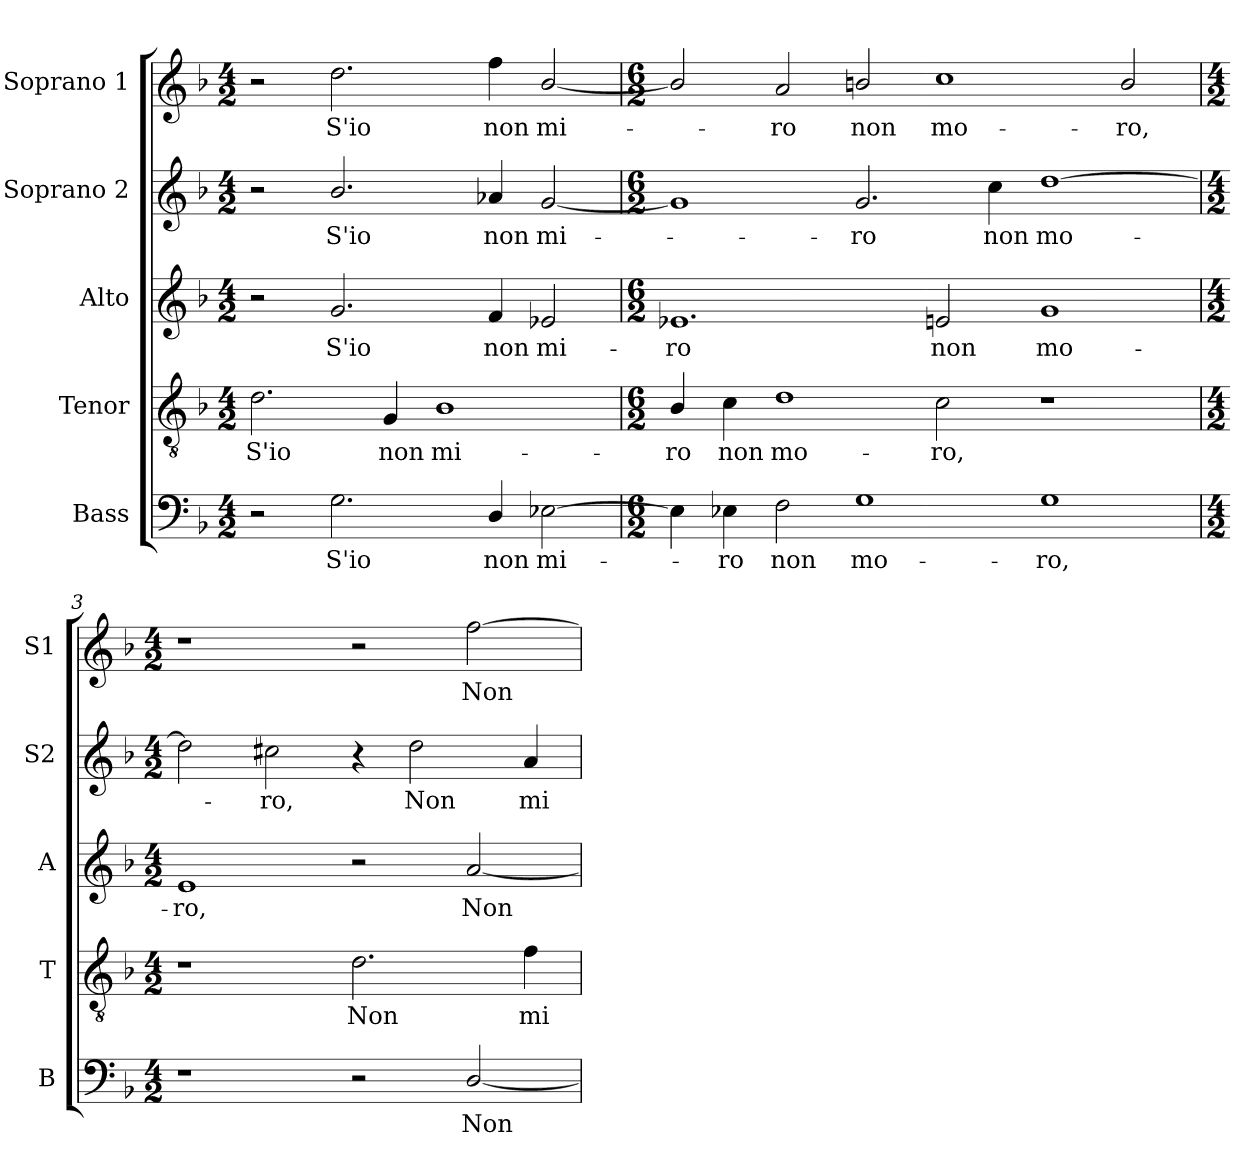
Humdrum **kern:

**kern	**text	**kern	**text	**kern	**text	**kern	**text	**kern	**text
*part5	*part5	*part4	*part4	*part3	*part3	*part2	*part2	*part1	*part1
*staff5	*staff5	*staff4	*staff4	*staff3	*staff3	*staff2	*staff2	*staff1	*staff1
*I"Bass	*	*I"Tenor	*	*I"Alto	*	*I"Soprano 2	*	*I"Soprano 1	*
*I'B	*	*I'T	*	*I'A	*	*I'S2	*	*I'S1	*
!!LO:PB:g=z
*clefF4	*	*clefGv2	*	*clefG2	*	*clefG2	*	*clefG2	*
*	*	*ITrd7c12	*	*	*	*	*	*	*
*k[b-]	*	*k[b-]	*	*k[b-]	*	*k[b-]	*	*k[b-]	*
*F:	*	*F:	*	*F:	*	*F:	*	*F:	*
*M4/2	*	*M4/2	*	*M4/2	*	*M4/2	*	*M4/2	*
=1	=1	=1	=1	=1	=1	=1	=1	=1	=1
!	!	!	!LO:LY:b:color=#000000	!	!	!	!	!	!
2r	.	2.Di\	S'io	2r	.	2r	.	2r	.
!	!LO:LY:b:color=#000000	!	!	!	!	!	!	!	!
!	!	!	!	!	!LO:LY:b:color=#000000	!	!	!	!
!	!	!	!	!	!	!	!LO:LY:b:color=#000000	!	!
!	!	!	!	!	!	!	!	!	!LO:LY:b:color=#000000
2.Gi\	S'io	.	.	2.gi/	S'io	2.b-i/	S'io	2.ddi\	S'io
!	!	!	!LO:LY:b:color=#000000	!	!	!	!	!	!
.	.	4GGi/	non	.	.	.	.	.	.
!	!	!	!LO:LY:b:color=#000000	!	!	!	!	!	!
.	.	1BB-i	mi-	.	.	.	.	.	.
!	!LO:LY:b:color=#000000	!	!	!	!	!	!	!	!
!	!	!	!	!	!LO:LY:b:color=#000000	!	!	!	!
!	!	!	!	!	!	!	!LO:LY:b:color=#000000	!	!
!	!	!	!	!	!	!	!	!	!LO:LY:b:color=#000000
4Di/	non	.	.	4fi/	non	4a-Xi/	non	4ffi\	non
!	!LO:LY:b:color=#000000	!	!	!	!	!	!	!	!
!	!	!	!	!	!LO:LY:b:color=#000000	!	!	!	!
!	!	!	!	!	!	!	!LO:LY:b:color=#000000	!	!
!	!	!	!	!	!	!	!	!	!LO:LY:b:color=#000000
[2E-Xi\	mi-	.	.	2e-Xi/	mi-	[2gi/	mi-	[2b-i/	mi-
=2	=2	=2	=2	=2	=2	=2	=2	=2	=2
*M6/2	*	*M6/2	*	*M6/2	*	*M6/2	*	*M6/2	*
!	!	!	!LO:LY:b:color=#000000	!	!	!	!	!	!
!	!	!	!	!	!LO:LY:b:color=#000000	!	!	!	!
4E-i\]	.	4BB-i/	-ro	1.e-Xi	-ro	1gi]	.	2b-i/]	.
!	!LO:LY:b:color=#000000	!	!	!	!	!	!	!	!
!	!	!	!LO:LY:b:color=#000000	!	!	!	!	!	!
4E-Xi\	-ro	4Ci\	non	.	.	.	.	.	.
!	!LO:LY:b:color=#000000	!	!	!	!	!	!	!	!
!	!	!	!LO:LY:b:color=#000000	!	!	!	!	!	!
!	!	!	!	!	!	!	!	!	!LO:LY:b:color=#000000
2Fi\	non	1Di	mo-	.	.	.	.	2ai/	-ro
!	!LO:LY:b:color=#000000	!	!	!	!	!	!	!	!
!	!	!	!	!	!	!	!LO:LY:b:color=#000000	!	!
!	!	!	!	!	!	!	!	!	!LO:LY:b:color=#000000
1Gi	mo-	.	.	.	.	2.gi/	-ro	2bni/	non
!	!	!	!LO:LY:b:color=#000000	!	!	!	!	!	!
!	!	!	!	!	!LO:LY:b:color=#000000	!	!	!	!
!	!	!	!	!	!	!	!	!	!LO:LY:b:color=#000000
.	.	2Ci\	-ro,	2eni/	non	.	.	1cci	mo-
!	!	!	!	!	!	!	!LO:LY:b:color=#000000	!	!
.	.	.	.	.	.	4cci\	non	.	.
!	!LO:LY:b:color=#000000	!	!	!	!	!	!	!	!
!	!	!	!	!	!LO:LY:b:color=#000000	!	!	!	!
!	!	!	!	!	!	!	!LO:LY:b:color=#000000	!	!
1Gi	-ro,	1r	.	1gi	mo-	[1ddi	mo-	.	.
!	!	!	!	!	!	!	!	!	!LO:LY:b:color=#000000
.	.	.	.	.	.	.	.	2bi/	-ro,
=3	=3	=3	=3	=3	=3	=3	=3	=3	=3
*M4/2	*	*M4/2	*	*M4/2	*	*M4/2	*	*M4/2	*
!	!	!	!	!	!LO:LY:b:color=#000000	!	!	!	!
1r	.	1r	.	1ei	-ro,	2ddi\]	.	1r	.
!	!	!	!	!	!	!	!LO:LY:b:color=#000000	!	!
.	.	.	.	.	.	2cc#Xi\	-ro,	.	.
!	!	!	!LO:LY:b:color=#000000	!	!	!	!	!	!
2r	.	2.Di\	Non	2r	.	4r	.	2r	.
!	!	!	!	!	!	!	!LO:LY:b:color=#000000	!	!
.	.	.	.	.	.	2ddi\	Non	.	.
!	!LO:LY:b:color=#000000	!	!	!	!	!	!	!	!
!	!	!	!	!	!LO:LY:b:color=#000000	!	!	!	!
!	!	!	!	!	!	!	!	!	!LO:LY:b:color=#000000
[2Di/	Non	.	.	[2ai/	Non	.	.	[2ffi\	Non
!	!	!	!LO:LY:b:color=#000000	!	!	!	!	!	!
!	!	!	!	!	!	!	!LO:LY:b:color=#000000	!	!
.	.	4Fi\	mi-	.	.	4ai/	mi-	.	.
=	=	=	=	=	=	=	=	=	=
*-	*-	*-	*-	*-	*-	*-	*-	*-	*-
